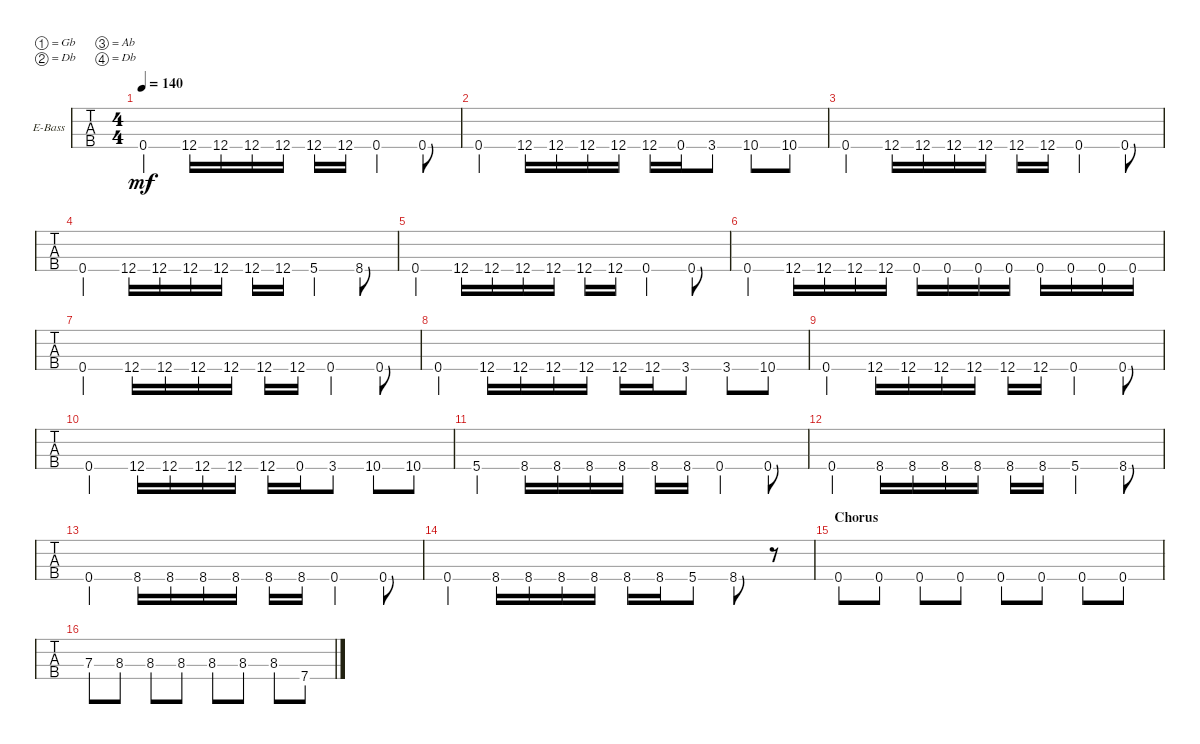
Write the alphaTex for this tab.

\bracketExtendMode groupsimilarinstruments
\firstSystemTrackNameOrientation horizontal
\otherSystemsTrackNameOrientation horizontal
\track ("Electric Bass" "E-Bass") {instrument electricbassfinger}
\staff {tabs}
\tuning (Gb2 Db2 Ab1 Db1)
\ts (4 4)
\tempo 140
\clef f4
\ks c
0.4.4{dy mf} 12.4.16 12.4.16 12.4.16 12.4.16 12.4.16 12.4.16 0.4.4 0.4.8 |
0.4.4 12.4.16 12.4.16 12.4.16 12.4.16 12.4.16 0.4.16 3.4.8 10.4.8 10.4.8 |
0.4.4 12.4.16 12.4.16 12.4.16 12.4.16 12.4.16 12.4.16 0.4.4 0.4.8 |
0.4.4 12.4.16 12.4.16 12.4.16 12.4.16 12.4.16 12.4.16 5.4.4 8.4.8 |
0.4.4 12.4.16 12.4.16 12.4.16 12.4.16 12.4.16 12.4.16 0.4.4 0.4.8 |
0.4.4 12.4.16 12.4.16 12.4.16 12.4.16 0.4.16 0.4.16 0.4.16 0.4.16 0.4.16 0.4.16 0.4.16 0.4.16 |
0.4.4 12.4.16 12.4.16 12.4.16 12.4.16 12.4.16 12.4.16 0.4.4 0.4.8 |
0.4.4 12.4.16 12.4.16 12.4.16 12.4.16 12.4.16 12.4.16 3.4.8 3.4.8 10.4.8 |
0.4.4 12.4.16 12.4.16 12.4.16 12.4.16 12.4.16 12.4.16 0.4.4 0.4.8 |
0.4.4 12.4.16 12.4.16 12.4.16 12.4.16 12.4.16 0.4.16 3.4.8 10.4.8 10.4.8 |
5.4.4 8.4.16 8.4.16 8.4.16 8.4.16 8.4.16 8.4.16 0.4.4 0.4.8 |
0.4.4 8.4.16 8.4.16 8.4.16 8.4.16 8.4.16 8.4.16 5.4.4 8.4.8 |
0.4.4 8.4.16 8.4.16 8.4.16 8.4.16 8.4.16 8.4.16 0.4.4 0.4.8 |
0.4.4 8.4.16 8.4.16 8.4.16 8.4.16 8.4.16 8.4.16 5.4.8 8.4.8 r.8 |
\section ("" "Chorus")
0.4.8 0.4.8 0.4.8 0.4.8 0.4.8 0.4.8 0.4.8 0.4.8 |
7.3.8 8.3.8 8.3.8 8.3.8 8.3.8 8.3.8 8.3.8 7.4.8
